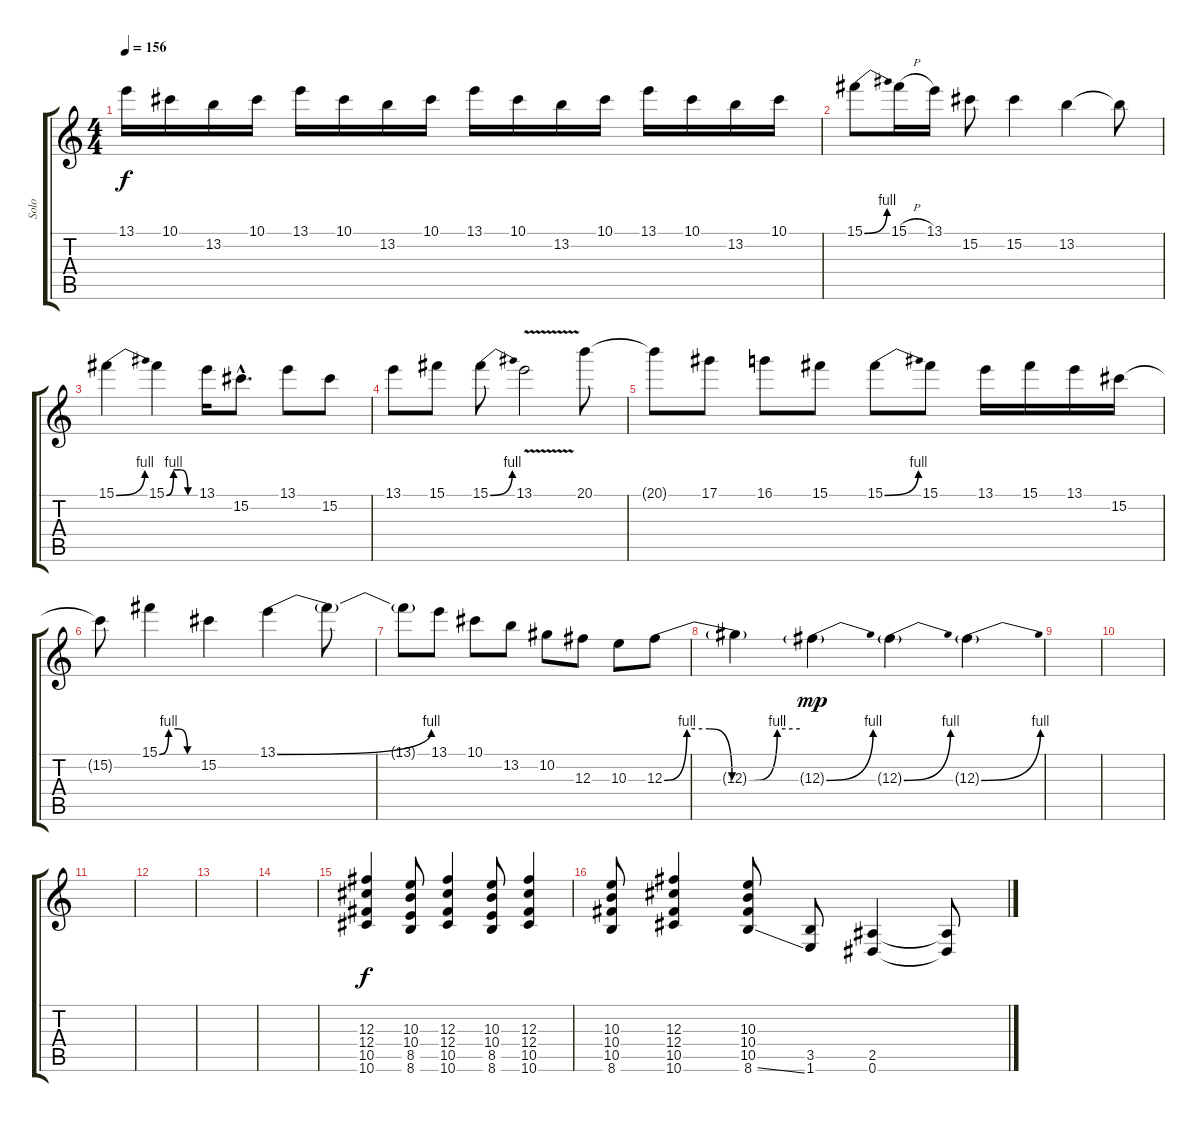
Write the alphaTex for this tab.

\track ("Solo" "Solo") {instrument overdrivenguitar}
\staff {score tabs}
\tuning (Eb4 Bb3 Gb3 Db3 Ab2 Eb2) {hide}
\ts (4 4)
\tempo 156
\clef g2
\ks c
13.1.16{dy f} 10.1.16 13.2.16 10.1.16 13.1.16 10.1.16 13.2.16 10.1.16 13.1.16 10.1.16 13.2.16 10.1.16 13.1.16 10.1.16 13.2.16 10.1.16 |
15.1{be (bend 0 0 60 4)}.8 15.1{h}.16 13.1.16 15.2.8 15.2.4 13.2.4 13.2{t}.8 |
15.1{be (bend 0 0 60 4)}.4 15.1{be (custom 0 0 15 4 30 4 45 0 60 0)}.4 13.1.16 15.2{hac}.8{d} 13.1.8 15.2.8 |
13.1.8 15.1.8 15.1{be (bend 0 0 60 4)}.8 13.1{v}.2 20.1.8 |
20.1{t}.8 17.1.8 16.1.8 15.1.8 15.1{be (bend 0 0 60 4)}.8 15.1.8 13.1.16 15.1.16 13.1.16 15.2.16 |
15.2{t}.8 15.1{be (custom 0 0 15 4 30 4 45 0 60 0)}.4 15.2.4 13.1{be (bend 0 0 60 4)}.4 13.1{t}.8 |
13.1{t}.8 13.1.8 10.1.8 13.2.8 10.2.8 12.3.8 10.3.8 12.3{be (custom 0 0 10 4 20 4 30 0 40 0 50 4 60 4)}.8 |
12.3{t}.4 12.3{be (bend 0 0 60 4) g}.4{dy mp} 12.3{be (bend 0 0 60 4) g}.4 12.3{be (bend 0 0 60 4) g}.4 |
|
|
|
|
|
|
(12.3 12.4 10.5 10.6).4{dy f} (10.3 10.4 8.5 8.6).8 (12.3 12.4 10.5 10.6).4 (10.3 10.4 8.5 8.6).8 (12.3 12.4 10.5 10.6).4 |
(10.3 10.4 10.5 8.6).8 (12.3 12.4 10.5 10.6).4 (10.3 10.4 10.5 8.6{ss}).8 (3.5 1.6).8 (2.5 0.6).4 (2.5{t} 0.6{t}).8
